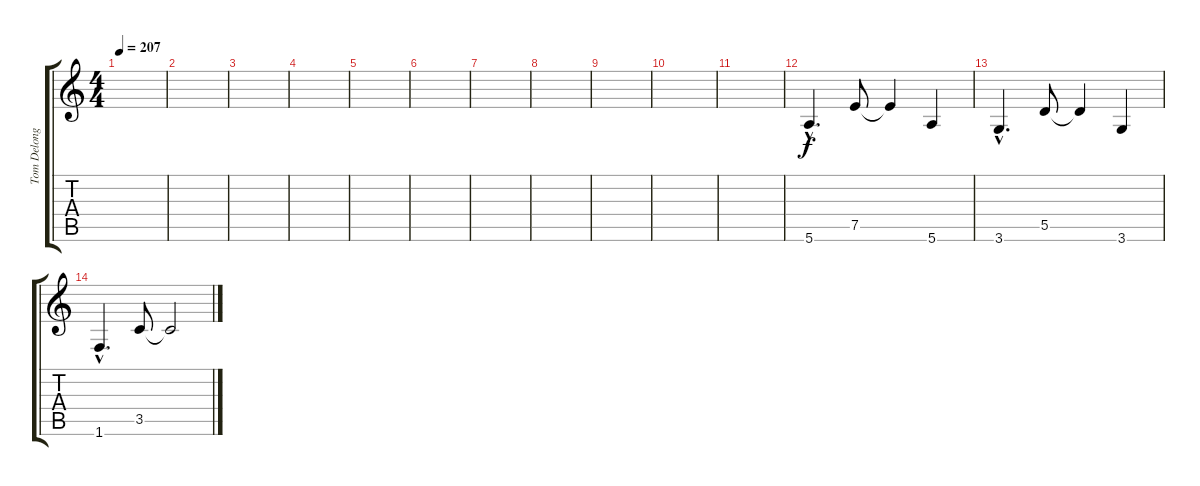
\track ("Tom Delong (Clean)" "Tom Delong") {instrument electricguitarclean}
\staff {score tabs}
\tuning (E4 B3 G3 D3 A2 E2) {hide}
\ts (4 4)
\tempo 207
\clef g2
\ks c
|
|
|
|
|
|
|
|
|
|
|
5.6{hac}.4{d} 7.5.8 7.5{t}.4 5.6.4 |
3.6{hac}.4{d} 5.5.8 5.5{t}.4 3.6.4 |
1.6{hac}.4{d} 3.5.8 3.5{t}.2
